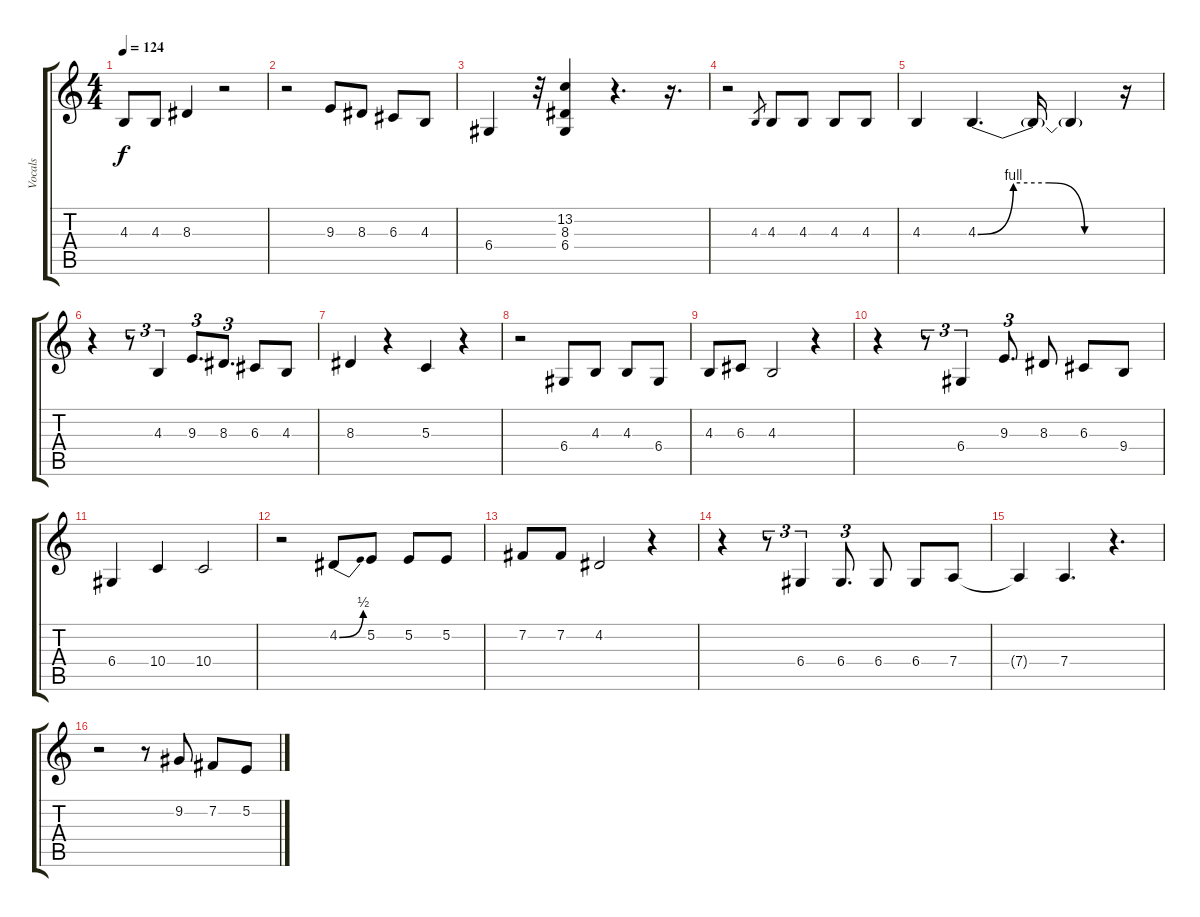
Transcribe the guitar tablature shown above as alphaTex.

\track ("Vocals" "Vocals") {instrument lead2sawtooth}
\staff {score tabs}
\tuning (E4 B3 G3 D3 A2 E2) {hide}
\ts (4 4)
\tempo 124
\clef g2
\ks c
4.3.8{dy f} 4.3.8 8.3.4 r.2 |
r.2 9.3.8 8.3.8 6.3.8 4.3.8 |
6.4.4 r.32 (13.2 8.3 6.4).4 r.4{d} r.16{d} |
r.2 4.3.8{gr} 4.3.8 4.3.8 4.3.8 4.3.8 |
4.3.4 4.3{be (custom 0 0 15 4 30 4 45 0 60 0)}.4{d} 4.3{t}.16 4.3{t}.4 r.16 |
r.4 r.8{tu (3 2)} 4.3.4{tu (3 2)} 9.3.8{d tu (3 2)} 8.3.8{d tu (3 2)} 6.3.8 4.3.8 |
8.3.4 r.4 5.3.4 r.4 |
r.2 6.4.8 4.3.8 4.3.8 6.4.8 |
4.3.8 6.3.8 4.3.2 r.4 |
r.4 r.8{tu (3 2)} 6.4.4{tu (3 2)} 9.3.8{d tu (3 2)} 8.3.8 6.3.8 9.4.8 |
6.4.4 10.4.4 10.4.2 |
r.2 4.2{be (bend 0 0 60 2)}.8 5.2.8 5.2.8 5.2.8 |
7.2.8 7.2.8 4.2.2 r.4 |
r.4 r.8{tu (3 2)} 6.4.4{tu (3 2)} 6.4.8{d tu (3 2)} 6.4.8 6.4.8 7.4.8 |
7.4{t}.4 7.4.4{d} r.4{d} |
r.2 r.8 9.2.8 7.2.8 5.2.8
